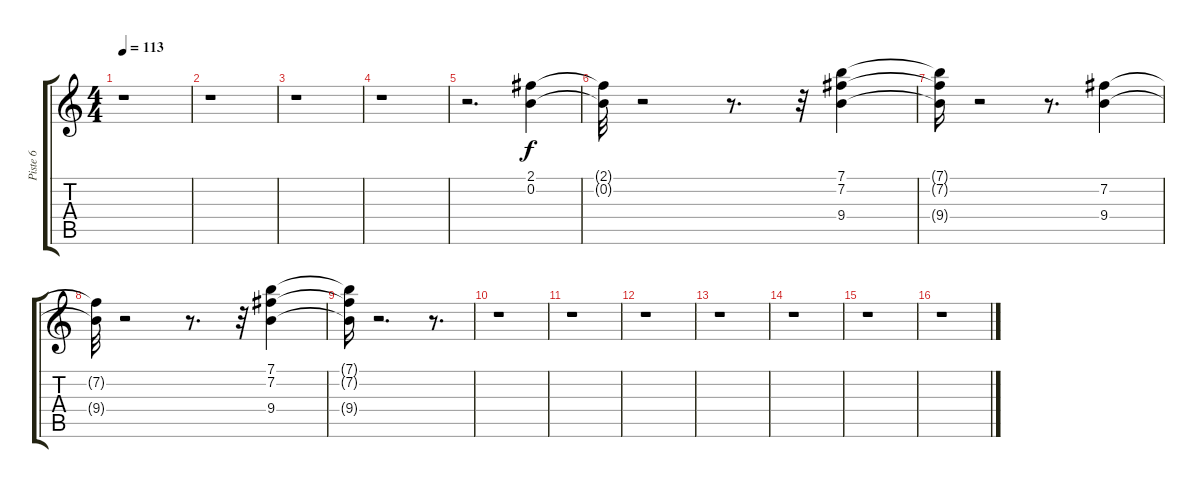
\track ("Piste 6" "Piste 6") {instrument electricguitarclean}
\staff {score tabs}
\tuning (E4 B3 G3 D3 A2 E2) {hide}
\ts (4 4)
\tempo 113
\clef g2
\ks c
r.1{dy f} |
r.1 |
r.1 |
r.1 |
r.2{d} (2.1 0.2).4 |
(2.1{t} 0.2{t}).32 r.2 r.8{d} r.32 (7.1 7.2 9.4).4 |
(7.1{t} 7.2{t} 9.4{t}).16 r.2 r.8{d} (7.2 9.4).4 |
(7.2{t} 9.4{t}).32 r.2 r.8{d} r.32 (7.1 7.2 9.4).4 |
(7.1{t} 7.2{t} 9.4{t}).16 r.2{d} r.8{d} |
r.1 |
r.1 |
r.1 |
r.1 |
r.1 |
r.1 |
r.1
